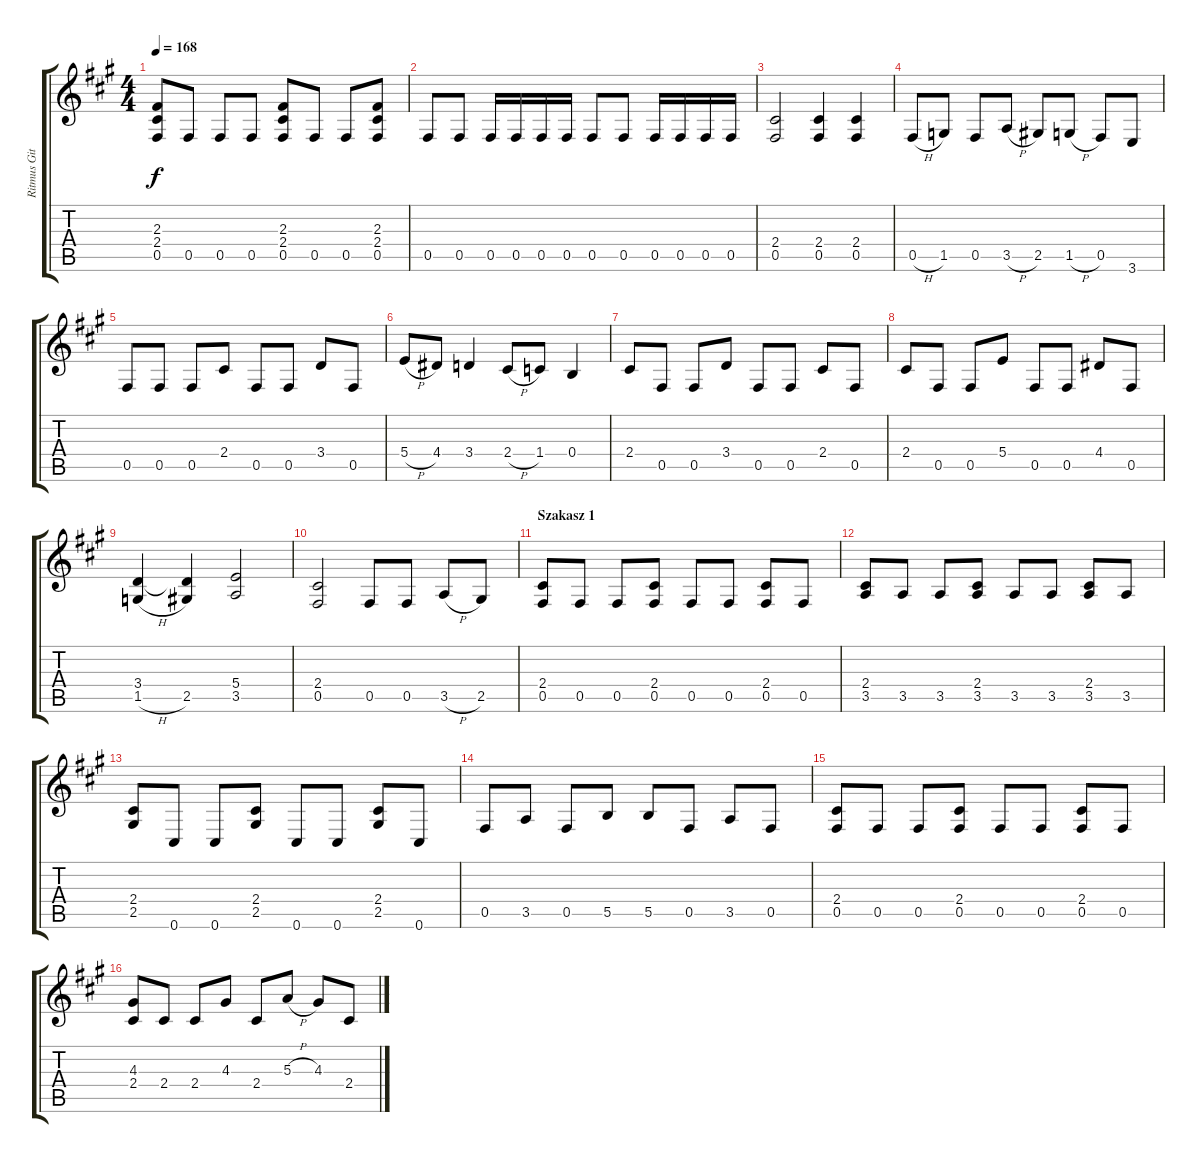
\track ("Ritmus Gitár 1" "Ritmus Git") {instrument distortionguitar}
\staff {score tabs}
\tuning (Db4 Ab3 E3 B2 Gb2 Db2) {hide}
\ts (4 4)
\tempo 168
\clef g2
\ks f#minor
(2.3 2.4 0.5).8{dy f} 0.5.8 0.5.8 0.5.8 (2.3 2.4 0.5).8 0.5.8 0.5.8 (2.3 2.4 0.5).8 |
0.5.8 0.5.8 0.5.16 0.5.16 0.5.16 0.5.16 0.5.8 0.5.8 0.5.16 0.5.16 0.5.16 0.5.16 |
(2.4 0.5).2 (2.4 0.5).4 (2.4 0.5).4 |
0.5{h}.8 1.5.8 0.5.8 3.5{h}.8 2.5.8 1.5{h}.8 0.5.8 3.6.8 |
0.5.8 0.5.8 0.5.8 2.4.8 0.5.8 0.5.8 3.4.8 0.5.8 |
5.4{h}.8 4.4.8 3.4.4 2.4{h}.8 1.4.8 0.4.4 |
2.4.8 0.5.8 0.5.8 3.4.8 0.5.8 0.5.8 2.4.8 0.5.8 |
2.4.8 0.5.8 0.5.8 5.4.8 0.5.8 0.5.8 4.4.8 0.5.8 |
(3.4 1.5{h}).4 (3.4{t} 2.5).4 (5.4 3.5).2 |
(2.4 0.5).2 0.5.8 0.5.8 3.5{h}.8 2.5.8 |
\section ("" "Szakasz 1")
(2.4 0.5).8 0.5.8 0.5.8 (2.4 0.5).8 0.5.8 0.5.8 (2.4 0.5).8 0.5.8 |
(2.4 3.5).8 3.5.8 3.5.8 (2.4 3.5).8 3.5.8 3.5.8 (2.4 3.5).8 3.5.8 |
(2.4 2.5).8 0.6.8 0.6.8 (2.4 2.5).8 0.6.8 0.6.8 (2.4 2.5).8 0.6.8 |
0.5.8 3.5.8 0.5.8 5.5.8 5.5.8 0.5.8 3.5.8 0.5.8 |
(2.4 0.5).8 0.5.8 0.5.8 (2.4 0.5).8 0.5.8 0.5.8 (2.4 0.5).8 0.5.8 |
(4.3 2.4).8 2.4.8 2.4.8 4.3.8 2.4.8 5.3{h}.8 4.3.8 2.4.8
